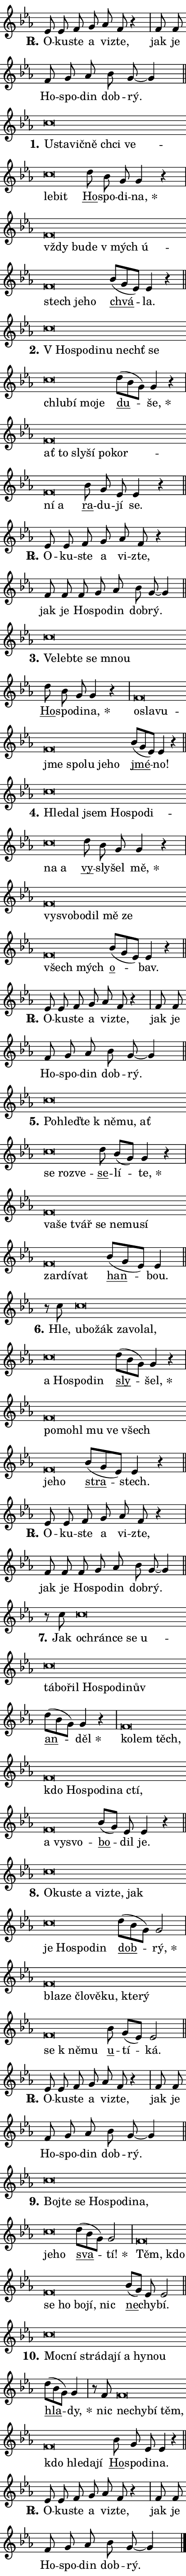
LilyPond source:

\version "2.22.1"
\header { tagline = "" }
\paper {
  indent = 0\cm
  top-margin = 0\cm
  right-margin = 0\cm
  bottom-margin = 0\cm
  left-margin = 0\cm
  paper-width = 7\cm
  page-breaking = #ly:one-page-breaking
  system-system-spacing.basic-distance = #11
  score-system-spacing.basic-distance = #11
  ragged-last = ##f
}


%% Author: Thomas Morley
%% https://lists.gnu.org/archive/html/lilypond-user/2020-05/msg00002.html
#(define (line-position grob)
"Returns position of @var[grob} in current system:
   @code{'start}, if at first time-step
   @code{'end}, if at last time-step
   @code{'middle} otherwise
"
  (let* ((col (ly:item-get-column grob))
         (ln (ly:grob-object col 'left-neighbor))
         (rn (ly:grob-object col 'right-neighbor))
         (col-to-check-left (if (ly:grob? ln) ln col))
         (col-to-check-right (if (ly:grob? rn) rn col))
         (break-dir-left
           (and
             (ly:grob-property col-to-check-left 'non-musical #f)
             (ly:item-break-dir col-to-check-left)))
         (break-dir-right
           (and
             (ly:grob-property col-to-check-right 'non-musical #f)
             (ly:item-break-dir col-to-check-right))))
        (cond ((eqv? 1 break-dir-left) 'start)
              ((eqv? -1 break-dir-right) 'end)
              (else 'middle))))

#(define (tranparent-at-line-position vctor)
  (lambda (grob)
  "Relying on @code{line-position} select the relevant enry from @var{vctor}.
Used to determine transparency,"
    (case (line-position grob)
      ((end) (not (vector-ref vctor 0)))
      ((middle) (not (vector-ref vctor 1)))
      ((start) (not (vector-ref vctor 2))))))

noteHeadBreakVisibility =
#(define-music-function (break-visibility)(vector?)
"Makes @code{NoteHead}s transparent relying on @var{break-visibility}"
#{
  \override NoteHead.transparent =
    #(tranparent-at-line-position break-visibility)
#})

#(define delete-ledgers-for-transparent-note-heads
  (lambda (grob)
    "Reads whether a @code{NoteHead} is transparent.
If so this @code{NoteHead} is removed from @code{'note-heads} from
@var{grob}, which is supposed to be @code{LedgerLineSpanner}.
As a result ledgers are not printed for this @code{NoteHead}"
    (let* ((nhds-array (ly:grob-object grob 'note-heads))
           (nhds-list
             (if (ly:grob-array? nhds-array)
                 (ly:grob-array->list nhds-array)
                 '()))
           ;; Relies on the transparent-property being done before
           ;; Staff.LedgerLineSpanner.after-line-breaking is executed.
           ;; This is fragile ...
           (to-keep
             (remove
               (lambda (nhd)
                 (ly:grob-property nhd 'transparent #f))
               nhds-list)))
      ;; TODO find a better method to iterate over grob-arrays, similiar
      ;; to filter/remove etc for lists
      ;; For now rebuilt from scratch
      (set! (ly:grob-object grob 'note-heads)  '())
      (for-each
        (lambda (nhd)
          (ly:pointer-group-interface::add-grob grob 'note-heads nhd))
        to-keep))))

hideNotes = {
  \noteHeadBreakVisibility #begin-of-line-visible
}
unHideNotes = {
  \noteHeadBreakVisibility #all-visible
}

% work-around for resetting accidentals
% https://lilypond.org/doc/v2.23/Documentation/notation/displaying-rhythms#unmetered-music
cadenzaMeasure = {
  \cadenzaOff
  \partial 1024 s1024
  \cadenzaOn
}

#(define-markup-command (accent layout props text) (markup?)
  "Underline accented syllable"
  (interpret-markup layout props
    #{\markup \override #'(offset . 4.3) \underline { #text }#}))

responsum = \markup \concat {
  "R" \hspace #-1.05 \path #0.1 #'((moveto 0 0.07) (lineto 0.9 0.8)) \hspace #0.05 "."
}

\layout {
    \context {
        \Staff
        \remove "Time_signature_engraver"
        \override LedgerLineSpanner.after-line-breaking = #delete-ledgers-for-transparent-note-heads
    }
    \context {
        \Voice {
            \override NoteHead.output-attributes = #'((class . "notehead"))
            \override Hairpin.height = #0.55
        }
    }
    \context {
        \Lyrics {
            \override StanzaNumber.output-attributes = #'((class . "stanzanumber"))
            \override LyricSpace.minimum-distance = #0.9
            \override LyricText.font-name = #"TeX Gyre Schola"
            \override LyricText.font-size = 1
            \override StanzaNumber.font-name = #"TeX Gyre Schola Bold"
            \override StanzaNumber.font-size = 1
        }
    }
}

% magnetic-lyrics.ily
%
%   written by
%     Jean Abou Samra <jean@abou-samra.fr>
%     Werner Lemberg <wl@gnu.org>
%
%   adapted by
%     Jiri Hon <jiri.hon@gmail.com>
%
% Version 2022-Apr-15

% https://www.mail-archive.com/lilypond-user@gnu.org/msg149350.html

#(define (Left_hyphen_pointer_engraver context)
   "Collect syllable-hyphen-syllable occurrences in lyrics and store
them in properties.  This engraver only looks to the left.  For
example, if the lyrics input is @code{foo -- bar}, it does the
following.

@itemize @bullet
@item
Set the @code{text} property of the @code{LyricHyphen} grob between
@q{foo} and @q{bar} to @code{foo}.

@item
Set the @code{left-hyphen} property of the @code{LyricText} grob with
text @q{foo} to the @code{LyricHyphen} grob between @q{foo} and
@q{bar}.
@end itemize

Use this auxiliary engraver in combination with the
@code{lyric-@/text::@/apply-@/magnetic-@/offset!} hook."
   (let ((hyphen #f)
         (text #f))
     (make-engraver
      (acknowledgers
       ((lyric-syllable-interface engraver grob source-engraver)
        (set! text grob)))
      (end-acknowledgers
       ((lyric-hyphen-interface engraver grob source-engraver)
        ;(when (not (grob::has-interface grob 'lyric-space-interface))
          (set! hyphen grob)));)
      ((stop-translation-timestep engraver)
       (when (and text hyphen)
         (ly:grob-set-object! text 'left-hyphen hyphen))
       (set! text #f)
       (set! hyphen #f)))))

#(define (lyric-text::apply-magnetic-offset! grob)
   "If the space between two syllables is less than the value in
property @code{LyricText@/.details@/.squash-threshold}, move the right
syllable to the left so that it gets concatenated with the left
syllable.

Use this function as a hook for
@code{LyricText@/.after-@/line-@/breaking} if the
@code{Left_@/hyphen_@/pointer_@/engraver} is active."
   (let ((hyphen (ly:grob-object grob 'left-hyphen #f)))
     (when hyphen
       (let ((left-text (ly:spanner-bound hyphen LEFT)))
         (when (grob::has-interface left-text 'lyric-syllable-interface)
           (let* ((common (ly:grob-common-refpoint grob left-text X))
                  (this-x-ext (ly:grob-extent grob common X))
                  (left-x-ext
                   (begin
                     ;; Trigger magnetism for left-text.
                     (ly:grob-property left-text 'after-line-breaking)
                     (ly:grob-extent left-text common X)))
                  ;; `delta` is the gap width between two syllables.
                  (delta (- (interval-start this-x-ext)
                            (interval-end left-x-ext)))
                  (details (ly:grob-property grob 'details))
                  (threshold (assoc-get 'squash-threshold details 0.2)))
             (when (< delta threshold)
               (let* (;; We have to manipulate the input text so that
                      ;; ligatures crossing syllable boundaries are not
                      ;; disabled.  For languages based on the Latin
                      ;; script this is essentially a beautification.
                      ;; However, for non-Western scripts it can be a
                      ;; necessity.
                      (lt (ly:grob-property left-text 'text))
                      (rt (ly:grob-property grob 'text))
                      (is-space (grob::has-interface hyphen 'lyric-space-interface))
                      (space (if is-space " " ""))
                      (space-markup (grob-interpret-markup grob " "))
                      (space-size (interval-length (ly:stencil-extent space-markup X)))
                      (extra-delta (if is-space space-size 0))
                      ;; Append new syllable.
                      (ltrt-space (if (and (string? lt) (string? rt))
                                (string-append lt space rt)
                                (make-concat-markup (list lt space rt))))
                      ;; Right-align `ltrt` to the right side.
                      (ltrt-space-markup (grob-interpret-markup
                               grob
                               (make-translate-markup
                                (cons (interval-length this-x-ext) 0)
                                (make-right-align-markup ltrt-space)))))
                 (begin
                   ;; Don't print `left-text`.
                   (ly:grob-set-property! left-text 'stencil #f)
                   ;; Set text and stencil (which holds all collected
                   ;; syllables so far) and shift it to the left.
                   (ly:grob-set-property! grob 'text ltrt-space)
                   (ly:grob-set-property! grob 'stencil ltrt-space-markup)
                   (ly:grob-translate-axis! grob (- (- delta extra-delta)) X))))))))))


#(define (lyric-hyphen::displace-bounds-first grob)
   ;; Make very sure this callback isn't triggered too early.
   (let ((left (ly:spanner-bound grob LEFT))
         (right (ly:spanner-bound grob RIGHT)))
     (ly:grob-property left 'after-line-breaking)
     (ly:grob-property right 'after-line-breaking)
     (ly:lyric-hyphen::print grob)))

squashThreshold = #0.4

\layout {
  \context {
    \Lyrics
    \consists #Left_hyphen_pointer_engraver
    \override LyricText.after-line-breaking =
      #lyric-text::apply-magnetic-offset!
    \override LyricHyphen.stencil = #lyric-hyphen::displace-bounds-first
    \override LyricText.details.squash-threshold = \squashThreshold
    \override LyricHyphen.minimum-distance = 0
    \override LyricHyphen.minimum-length = \squashThreshold
  }
}

squash = \override LyricText.details.squash-threshold = 9999
unSquash = \override LyricText.details.squash-threshold = \squashThreshold

left = \override LyricText.self-alignment-X = #LEFT
unLeft = \revert LyricText.self-alignment-X

starOffset = #(lambda (grob) 
                (let ((x_offset (ly:self-alignment-interface::aligned-on-x-parent grob)))
                  (if (= x_offset 0) 0 (+ x_offset 1.2))))

star = #(define-music-function (syllable)(string?)
"Append star separator at the end of a syllable"
#{
  \once \override LyricText.X-offset = #starOffset
  \lyricmode { \markup {
    #syllable
    \override #'((font-name . "TeX Gyre Schola Bold")) \hspace #0.2 \lower #0.65 \larger "*"
  } }
#})

starAccent = #(define-music-function (syllable)(string?)
"Append star separator at the end of a syllable and make accent"
#{
  \once \override LyricText.X-offset = #starOffset
  \lyricmode { \markup {
    \accent #syllable
    \override #'((font-name . "TeX Gyre Schola Bold")) \hspace #0.2 \lower #0.65 \larger "*"
  } }
#})

breath = #(define-music-function (syllable)(string?)
"Append breathing indicator at the end of a syllable"
#{
  \lyricmode { \markup { #syllable "+" } }
#})

optionalBreath = #(define-music-function (syllable)(string?)
"Append optional breathing indicator at the end of a syllable"
#{
  \lyricmode { \markup { #syllable "(+)" } }
#})


\score {
    <<
        \new Voice = "melody" { \cadenzaOn \key es \major \relative { es'8 es f g as f r4 \cadenzaMeasure \bar "|" f8 f \bar "" f g as \bar "" bes g~ g4 \cadenzaMeasure \bar "||" \break }
\relative { c''\breve*1/16 \hideNotes \breve*1/16 \bar "" \breve*1/16 \bar "" \breve*1/16 \bar "" \breve*1/16 \bar "" \breve*1/16 \bar "" \breve*1/16 \breve*1/16 \bar "" \unHideNotes \bar "" d8 bes g g4 r \cadenzaMeasure \bar "|" f\breve*1/16 \hideNotes \breve*1/16 \bar "" \breve*1/16 \bar "" \breve*1/16 \bar "" \breve*1/16 \bar "" \breve*1/16 \bar "" \breve*1/16 \breve*1/16 \bar "" \unHideNotes \bar "" bes8[( g es)] es4 r \cadenzaMeasure \bar "||" \break }
\relative { c''\breve*1/16 \hideNotes \breve*1/16 \bar "" \breve*1/16 \bar "" \breve*1/16 \bar "" \breve*1/16 \bar "" \breve*1/16 \bar "" \breve*1/16 \bar "" \breve*1/16 \bar "" \breve*1/16 \breve*1/16 \bar "" \unHideNotes \bar "" d8[( bes g)] g4 r \cadenzaMeasure \bar "|" f\breve*1/16 \hideNotes \breve*1/16 \bar "" \breve*1/16 \bar "" \breve*1/16 \bar "" \breve*1/16 \bar "" \breve*1/16 \bar "" \breve*1/16 \breve*1/16 \bar "" \unHideNotes \bar "" bes8 g es es4 r \cadenzaMeasure \bar "||" \break }
\relative { es'8 es f g as f r4 \cadenzaMeasure \bar "|" f8 f \bar "" f g as \bar "" bes g~ g4 \cadenzaMeasure \bar "||" \break }
\relative { c''\breve*1/16 \hideNotes \breve*1/16 \bar "" \breve*1/16 \bar "" \breve*1/16 \breve*1/16 \bar "" \unHideNotes \bar "" d8 bes g g4 r \cadenzaMeasure \bar "|" f\breve*1/16 \hideNotes \breve*1/16 \bar "" \breve*1/16 \bar "" \breve*1/16 \bar "" \breve*1/16 \bar "" \breve*1/16 \bar "" \breve*1/16 \breve*1/16 \bar "" \unHideNotes \bar "" bes8[( g es)] es4 r \cadenzaMeasure \bar "||" \break }
\relative { c''\breve*1/16 \hideNotes \breve*1/16 \bar "" \breve*1/16 \bar "" \breve*1/16 \bar "" \breve*1/16 \bar "" \breve*1/16 \bar "" \breve*1/16 \breve*1/16 \bar "" \unHideNotes \bar "" d8 bes g g4 r \cadenzaMeasure \bar "|" f\breve*1/16 \hideNotes \breve*1/16 \bar "" \breve*1/16 \bar "" \breve*1/16 \bar "" \breve*1/16 \bar "" \breve*1/16 \bar "" \breve*1/16 \breve*1/16 \bar "" \unHideNotes \bar "" bes8[( g es)] es4 r \cadenzaMeasure \bar "||" \break }
\relative { es'8 es f g as f r4 \cadenzaMeasure \bar "|" f8 f \bar "" f g as \bar "" bes g~ g4 \cadenzaMeasure \bar "||" \break }
\relative { c''\breve*1/16 \hideNotes \breve*1/16 \bar "" \breve*1/16 \bar "" \breve*1/16 \bar "" \breve*1/16 \bar "" \breve*1/16 \bar "" \breve*1/16 \bar "" \breve*1/16 \breve*1/16 \bar "" \unHideNotes \bar "" d8 bes[( g)] g4 r \cadenzaMeasure \bar "|" f\breve*1/16 \hideNotes \breve*1/16 \bar "" \breve*1/16 \bar "" \breve*1/16 \bar "" \breve*1/16 \bar "" \breve*1/16 \bar "" \breve*1/16 \bar "" \breve*1/16 \bar "" \breve*1/16 \breve*1/16 \bar "" \unHideNotes \bar "" bes8[( g es)] es4 \cadenzaMeasure \bar "||" \break }
\relative { r8 c''8 c\breve*1/16 \hideNotes \breve*1/16 \bar "" \breve*1/16 \bar "" \breve*1/16 \bar "" \breve*1/16 \bar "" \breve*1/16 \bar "" \breve*1/16 \bar "" \breve*1/16 \bar "" \breve*1/16 \breve*1/16 \bar "" \unHideNotes \bar "" d8[( bes g)] g4 r \cadenzaMeasure \bar "|" f\breve*1/16 \hideNotes \breve*1/16 \bar "" \breve*1/16 \bar "" \breve*1/16 \bar "" \breve*1/16 \bar "" \breve*1/16 \bar "" \breve*1/16 \breve*1/16 \bar "" \unHideNotes \bar "" bes8[( g es)] es4 r \cadenzaMeasure \bar "||" \break }
\relative { es'8 es f g as f r4 \cadenzaMeasure \bar "|" f8 f \bar "" f g as \bar "" bes g~ g4 \cadenzaMeasure \bar "||" \break }
\relative { r8 c''8 c\breve*1/16 \hideNotes \breve*1/16 \bar "" \breve*1/16 \bar "" \breve*1/16 \bar "" \breve*1/16 \bar "" \breve*1/16 \bar "" \breve*1/16 \bar "" \breve*1/16 \bar "" \breve*1/16 \bar "" \breve*1/16 \bar "" \breve*1/16 \breve*1/16 \bar "" \unHideNotes \bar "" d8[( bes g)] g4 r \cadenzaMeasure \bar "|" f\breve*1/16 \hideNotes \breve*1/16 \bar "" \breve*1/16 \bar "" \breve*1/16 \bar "" \breve*1/16 \bar "" \breve*1/16 \bar "" \breve*1/16 \bar "" \breve*1/16 \bar "" \breve*1/16 \bar "" \breve*1/16 \bar "" \breve*1/16 \breve*1/16 \bar "" \unHideNotes \bar "" bes8[( g)] es es4 r \cadenzaMeasure \bar "||" \break }
\relative { c''\breve*1/16 \hideNotes \breve*1/16 \bar "" \breve*1/16 \bar "" \breve*1/16 \bar "" \breve*1/16 \bar "" \breve*1/16 \bar "" \breve*1/16 \bar "" \breve*1/16 \bar "" \breve*1/16 \bar "" \breve*1/16 \breve*1/16 \bar "" \unHideNotes \bar "" d8[( bes g)] g2 \cadenzaMeasure \bar "|" f\breve*1/16 \hideNotes \breve*1/16 \bar "" \breve*1/16 \bar "" \breve*1/16 \bar "" \breve*1/16 \bar "" \breve*1/16 \bar "" \breve*1/16 \bar "" \breve*1/16 \bar "" \breve*1/16 \breve*1/16 \bar "" \unHideNotes \bar "" bes8 g[( es)] es2 \cadenzaMeasure \bar "||" \break }
\relative { es'8 es f g as f r4 \cadenzaMeasure \bar "|" f8 f \bar "" f g as \bar "" bes g~ g4 \cadenzaMeasure \bar "||" \break }
\relative { c''\breve*1/16 \hideNotes \breve*1/16 \bar "" \breve*1/16 \bar "" \breve*1/16 \bar "" \breve*1/16 \bar "" \breve*1/16 \bar "" \breve*1/16 \bar "" \breve*1/16 \breve*1/16 \bar "" \unHideNotes \bar "" d8[( bes g)] g2 \cadenzaMeasure \bar "|" f\breve*1/16 \hideNotes \breve*1/16 \bar "" \breve*1/16 \bar "" \breve*1/16 \bar "" \breve*1/16 \bar "" \breve*1/16 \breve*1/16 \bar "" \unHideNotes \bar "" bes8[( g)] es es2 \cadenzaMeasure \bar "||" \break }
\relative { c''\breve*1/16 \hideNotes \breve*1/16 \bar "" \breve*1/16 \bar "" \breve*1/16 \bar "" \breve*1/16 \bar "" \breve*1/16 \bar "" \breve*1/16 \breve*1/16 \bar "" \unHideNotes \bar "" d8[( bes g)] g4 \cadenzaMeasure \bar "|" r8 f8 f\breve*1/16 \hideNotes \breve*1/16 \bar "" \breve*1/16 \bar "" \breve*1/16 \bar "" \breve*1/16 \bar "" \breve*1/16 \bar "" \breve*1/16 \breve*1/16 \bar "" \unHideNotes \bar "" bes8 g es es4 r \cadenzaMeasure \bar "||" \break }
\relative { es'8 es f g as f r4 \cadenzaMeasure \bar "|" f8 f \bar "" f g as \bar "" bes g~ g4 \cadenzaMeasure \bar "||" \break } \bar "|." }
        \new Lyrics \lyricsto "melody" { \lyricmode { \set stanza = \responsum
O -- ku -- ste a vi -- zte, jak je Ho -- spo -- din dob -- rý.
\set stanza = "1."
\left U -- \squash sta -- vič -- ně chci ve -- le -- bit \unLeft \unSquash \markup \accent Ho -- spo -- di -- \star na, \left vždy \squash bu -- de "v mých" ú -- stech je -- ho \unLeft \unSquash \markup \accent chvá -- la.
\set stanza = "2."
\left "V Ho" -- \squash spo -- di -- nu nechť se chlu -- bí mo -- je \unLeft \unSquash \markup \accent du -- \star še, \left ať \squash to sly -- ší po -- kor -- ní a \unLeft \unSquash \markup \accent ra -- du -- jí se.
\set stanza = \responsum
O -- ku -- ste a vi -- zte, jak je Ho -- spo -- din dob -- rý.
\set stanza = "3."
\left Ve -- \squash leb -- te se mnou \unLeft \unSquash \markup \accent Ho -- spo -- di -- \star na, \left o -- \squash sla -- vu -- jme spo -- lu je -- ho \unLeft \unSquash \markup \accent jmé -- no!
\set stanza = "4."
\left Hle -- \squash dal jsem Ho -- spo -- di -- na a \unLeft \unSquash \markup \accent vy -- sly -- šel \star mě, \left vy -- \squash svo -- bo -- dil mě ze všech mých \unLeft \unSquash \markup \accent o -- bav.
\set stanza = \responsum
O -- ku -- ste a vi -- zte, jak je Ho -- spo -- din dob -- rý.
\set stanza = "5."
\left Po -- \squash hleď -- te "k ně" -- mu, ať se roz -- ve -- \unLeft \unSquash \markup \accent se -- lí -- \star te, \left va -- \squash še tvář se ne -- mu -- sí za -- rdí -- vat \unLeft \unSquash \markup \accent han -- bou.
\set stanza = "6."
Hle, \left u -- \squash bo -- žák za -- vo -- lal, a Ho -- spo -- din \unLeft \unSquash \markup \accent sly -- \star šel, \left po -- \squash mo -- hl mu ve všech je -- ho \unLeft \unSquash \markup \accent stra -- stech.
\set stanza = \responsum
O -- ku -- ste a vi -- zte, jak je Ho -- spo -- din dob -- rý.
\set stanza = "7."
Jak \left o -- \squash chrán -- ce se u -- tá -- bo -- řil Ho -- spo -- di -- nův \unLeft \unSquash \markup \accent an -- \star děl \left ko -- \squash lem těch, kdo Ho -- spo -- di -- na ctí, a vy -- svo -- \unLeft \unSquash \markup \accent bo -- dil je.
\set stanza = "8."
\left O -- \squash ku -- ste a vi -- zte, jak je Ho -- spo -- din \unLeft \unSquash \markup \accent dob -- \star rý, \left bla -- \squash ze člo -- vě -- ku, kte -- rý se "k ně" -- mu \unLeft \unSquash \markup \accent u -- tí -- ká.
\set stanza = \responsum
O -- ku -- ste a vi -- zte, jak je Ho -- spo -- din dob -- rý.
\set stanza = "9."
\left Boj -- \squash te se Ho -- spo -- di -- na, je -- ho \unLeft \unSquash \markup \accent sva -- \star tí! \left Těm, \squash kdo se ho bo -- jí, nic \unLeft \unSquash \markup \accent ne -- chy -- bí.
\set stanza = "10."
\left Moc -- \squash ní strá -- da -- jí a hy -- nou \unLeft \unSquash \markup \accent hla -- \star dy, nic \left ne -- \squash chy -- bí těm, kdo hle -- da -- jí \unLeft \unSquash \markup \accent Ho -- spo -- di -- na.
\set stanza = \responsum
O -- ku -- ste a vi -- zte, jak je Ho -- spo -- din dob -- rý. } }
    >>
    \layout {}
}
